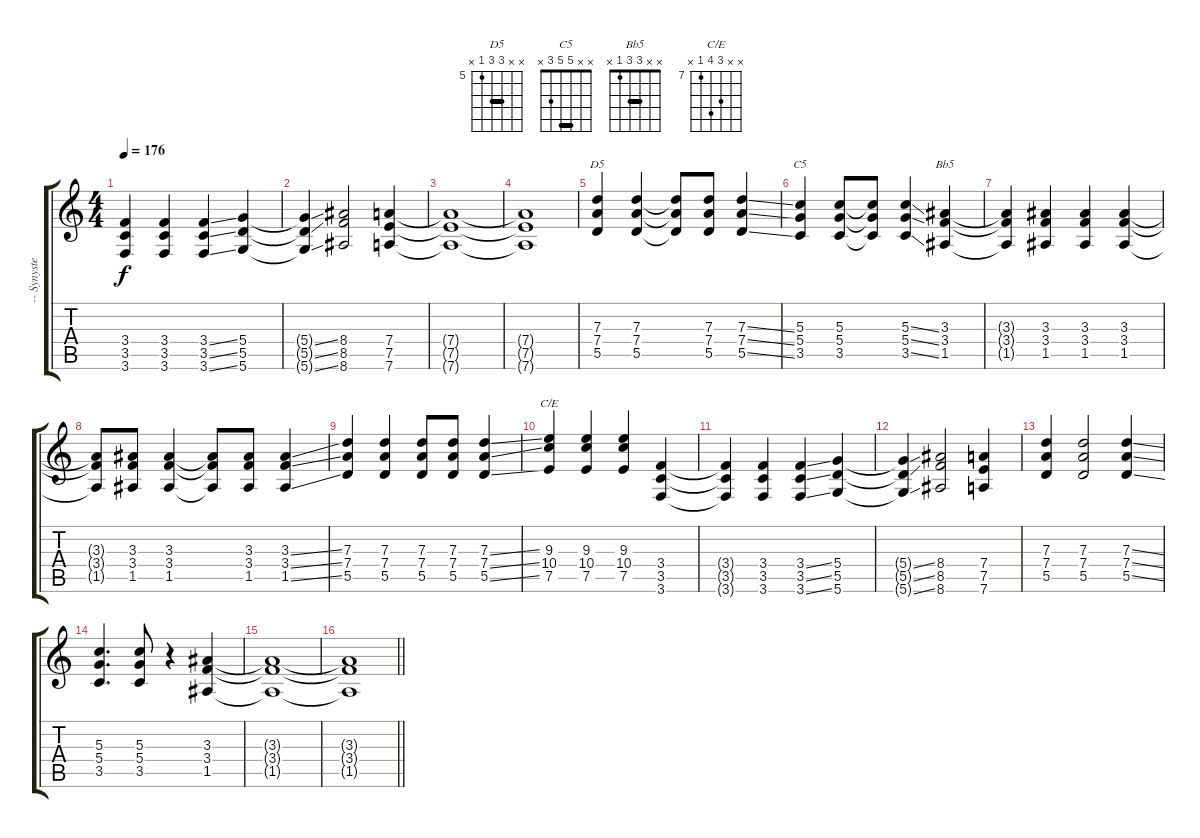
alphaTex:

\track ("-- Synyster Gates - Rhythm" "-- Synyste") {instrument overdrivenguitar}
\staff {score tabs}
\tuning (E4 B3 G3 D3 A2 D2) {hide}
\chord ("D5" x x 7 7 5 x) {firstfret 5 barre 7}
\chord ("C5" x x 5 5 3 x) {barre 5}
\chord ("Bb5" x x 3 3 1 x) {barre 3}
\chord ("C/E" x x 9 10 7 x) {firstfret 7}
\ts (4 4)
\tempo 176
\clef g2
\ks c
(3.4{t} 3.5{t} 3.6{t}).4{dy f} (3.4 3.5 3.6).4 (3.4{ss} 3.5{ss} 3.6{ss}).4 (5.4 5.5 5.6).4 |
(5.4{ss t} 5.5{ss t} 5.6{ss t}).4 (8.4 8.5 8.6).2 (7.4 7.5 7.6).4 |
(7.4{t} 7.5{t} 7.6{t}).1 |
(7.4{t} 7.5{t} 7.6{t}).1 |
(7.3 7.4 5.5).4{ch "D5"} (7.3 7.4 5.5).4 (7.3{t} 7.4{t} 5.5{t}).8 (7.3 7.4 5.5).8 (7.3{ss} 7.4{ss} 5.5{ss}).4 |
(5.3 5.4 3.5).4{ch "C5"} (5.3 5.4 3.5).8 (5.3{t} 5.4{t} 3.5{t}).8 (5.3{ss} 5.4{ss} 3.5{ss}).4 (3.3 3.4 1.5).4{ch "Bb5"} |
(3.3{t} 3.4{t} 1.5{t}).4 (3.3 3.4 1.5).4 (3.3 3.4 1.5).4 (3.3 3.4 1.5).4 |
(3.3{t} 3.4{t} 1.5{t}).8 (3.3 3.4 1.5).8 (3.3 3.4 1.5).4 (3.3{t} 3.4{t} 1.5{t}).8 (3.3 3.4 1.5).8 (3.3{ss} 3.4{ss} 1.5{ss}).4 |
(7.3 7.4 5.5).4 (7.3 7.4 5.5).4 (7.3 7.4 5.5).8 (7.3 7.4 5.5).8 (7.3{ss} 7.4{ss} 5.5{ss}).4 |
(9.3 10.4 7.5).4{ch "C/E"} (9.3 10.4 7.5).4 (9.3 10.4 7.5).4 (3.4 3.5 3.6).4 |
(3.4{t} 3.5{t} 3.6{t}).4 (3.4 3.5 3.6).4 (3.4{ss} 3.5{ss} 3.6{ss}).4 (5.4 5.5 5.6).4 |
(5.4{ss t} 5.5{ss t} 5.6{ss t}).4 (8.4 8.5 8.6).2 (7.4 7.5 7.6).4 |
(7.3 7.4 5.5).4 (7.3 7.4 5.5).2 (7.3{ss} 7.4{ss} 5.5{ss}).4 |
(5.3 5.4 3.5).4{d} (5.3 5.4 3.5).8 r.4 (3.3 3.4 1.5).4 |
(3.3{t} 3.4{t} 1.5{t}).1 |
\barLineRight lightlight
(3.3{t} 3.4{t} 1.5{t}).1
